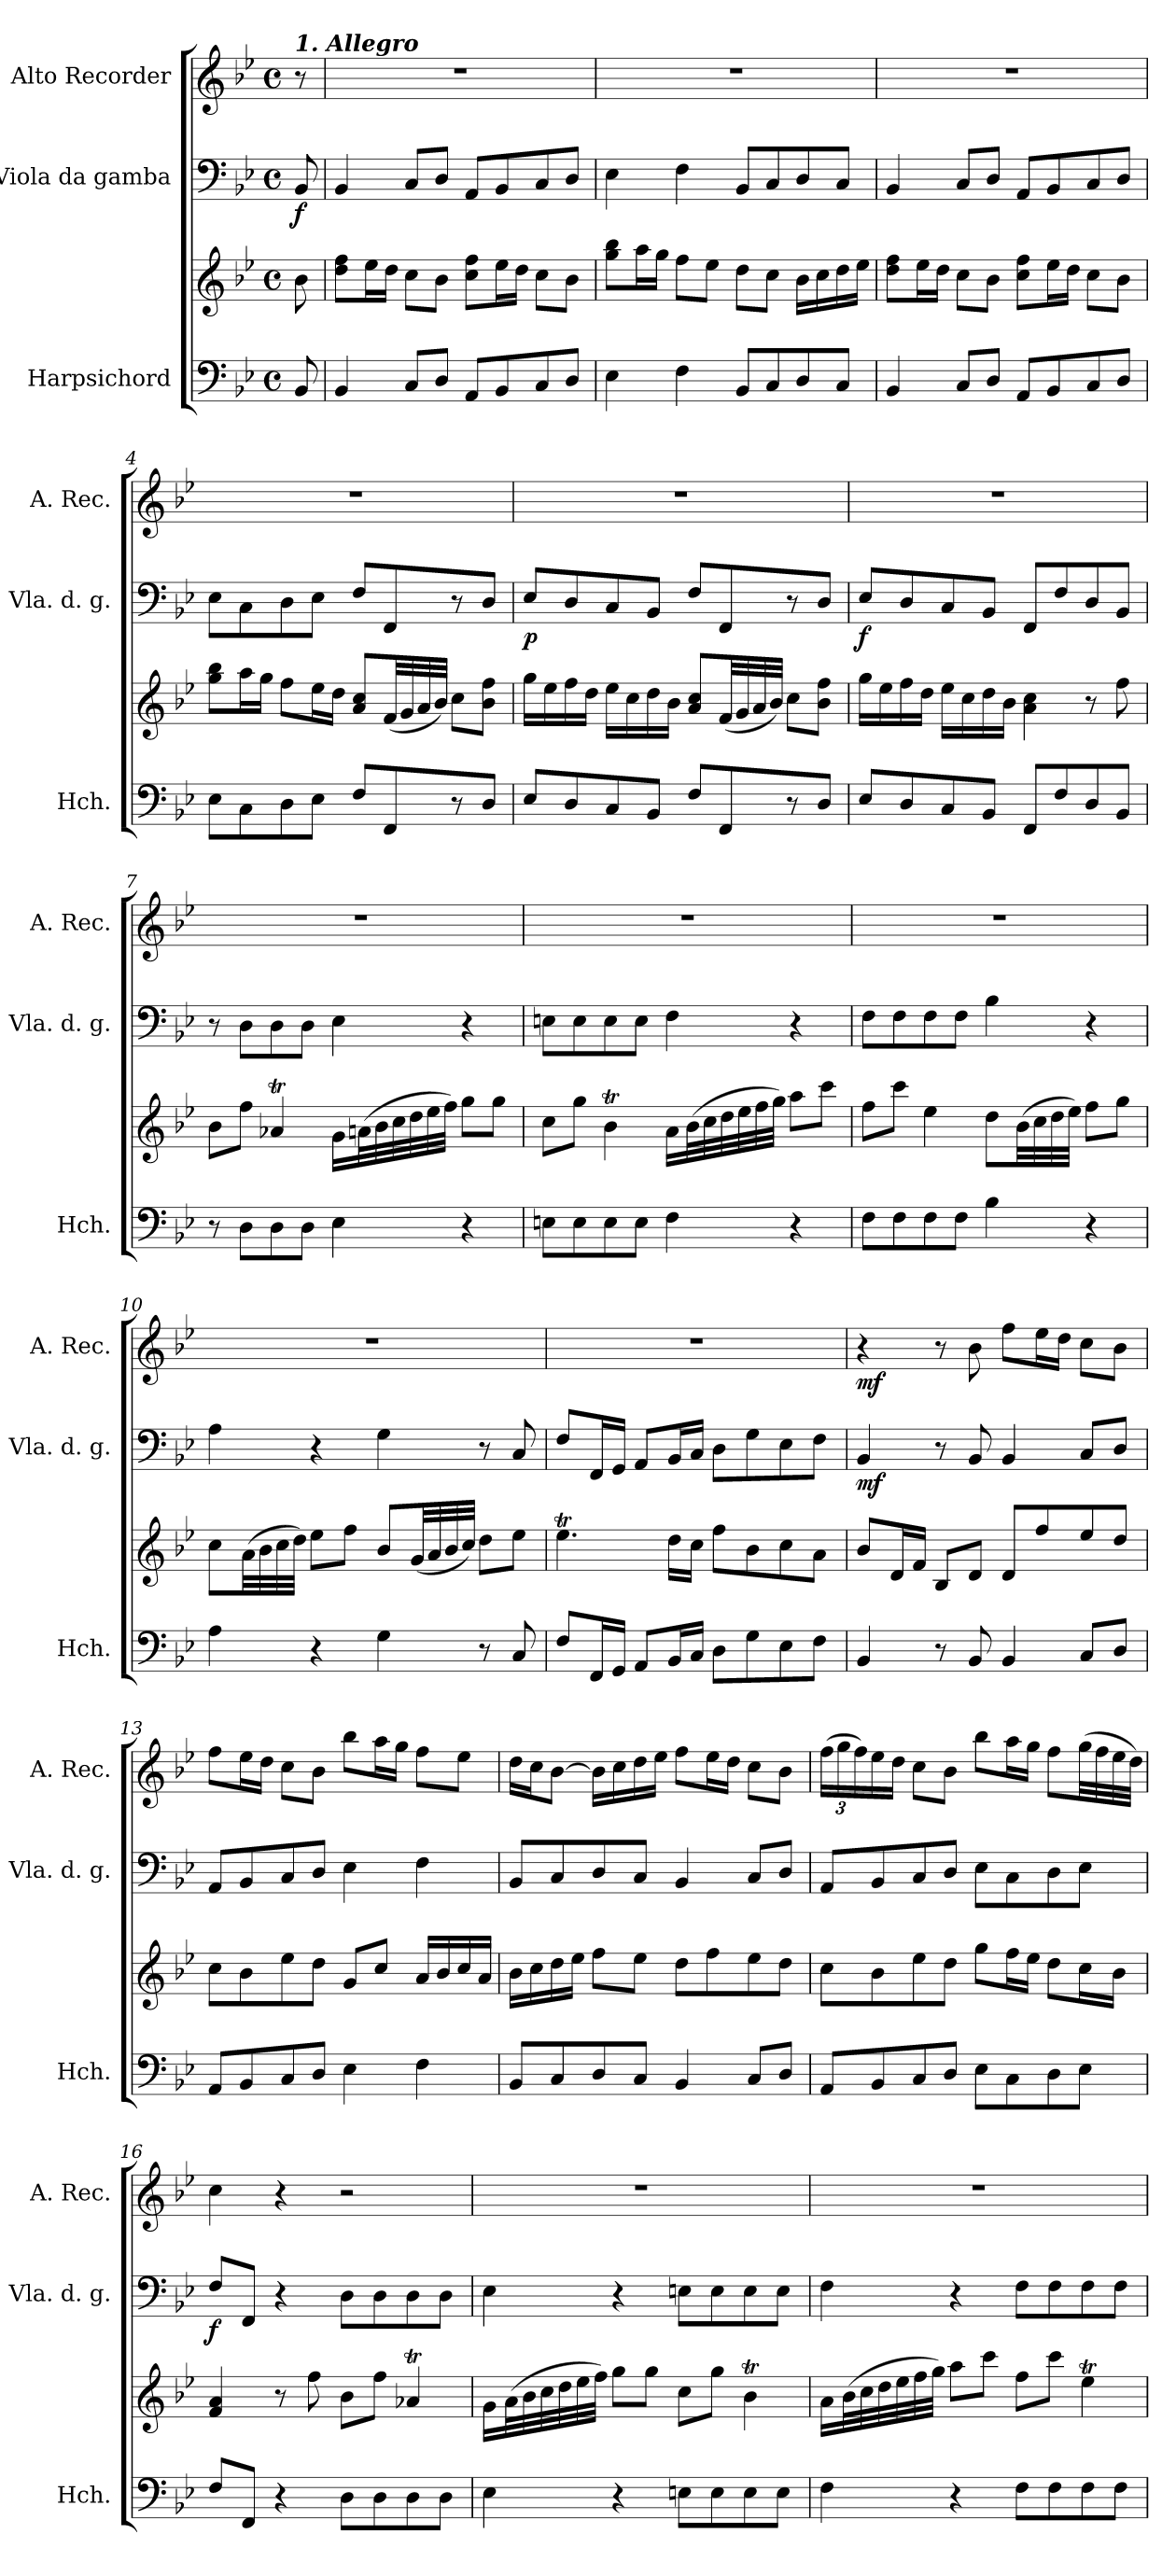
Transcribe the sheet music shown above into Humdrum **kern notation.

**kern	**kern	**kern	**dynam	**kern	**dynam
*part3	*part3	*part2	*part2	*part1	*part1
*staff4	*staff3	*staff2	*staff2	*staff1	*staff1
*I"Harpsichord	*	*I"Viola da gamba	*	*I"Alto Recorder	*
*I'Hch.	*	*I'Vla. d. g.	*	*I'A. Rec.	*
*clefF4	*clefG2	*clefF4	*	*clefG2	*
*k[b-e-]	*k[b-e-]	*k[b-e-]	*	*k[b-e-]	*
*B-:	*B-:	*B-:	*	*B-:	*
*M4/4	*M4/4	*M4/4	*	*M4/4	*
*met(c)	*met(c)	*met(c)	*	*met(c)	*
*MM100	*MM100	*MM100	*	*MM100	*
=	=	=	=	=	=
!	!	!	!	!LO:TX:a:Bi:t=1. Allegro	!
!	!	!	!LO:DY:b	!	!
8BB-/	8b-\	8BB-/	f	8r	.
=1	=1	=1	=1	=1	=1
4BB-/	8dd\ 8ff\L	4BB-/	.	1r	.
.	16ee-\L	.	.	.	.
.	16dd\JJ	.	.	.	.
8C/L	8cc\L	8C/L	.	.	.
8D/J	8b-\J	8D/J	.	.	.
8AA/L	8cc\ 8ff\L	8AA/L	.	.	.
8BB-/	16ee-\L	8BB-/	.	.	.
.	16dd\JJ	.	.	.	.
8C/	8cc\L	8C/	.	.	.
8D/J	8b-\J	8D/J	.	.	.
=2	=2	=2	=2	=2	=2
4E-\	8gg\ 8bb-\L	4E-\	.	1r	.
.	16aa\L	.	.	.	.
.	16gg\JJ	.	.	.	.
4F\	8ff\L	4F\	.	.	.
.	8ee-\J	.	.	.	.
8BB-/L	8dd\L	8BB-/L	.	.	.
8C/	8cc\J	8C/	.	.	.
8D/	16b-\LL	8D/	.	.	.
.	16cc\	.	.	.	.
8C/J	16dd\	8C/J	.	.	.
.	16ee-\JJ	.	.	.	.
=3	=3	=3	=3	=3	=3
4BB-/	8dd\ 8ff\L	4BB-/	.	1r	.
.	16ee-\L	.	.	.	.
.	16dd\JJ	.	.	.	.
8C/L	8cc\L	8C/L	.	.	.
8D/J	8b-\J	8D/J	.	.	.
8AA/L	8cc\ 8ff\L	8AA/L	.	.	.
8BB-/	16ee-\L	8BB-/	.	.	.
.	16dd\JJ	.	.	.	.
8C/	8cc\L	8C/	.	.	.
8D/J	8b-\J	8D/J	.	.	.
=4	=4	=4	=4	=4	=4
8E-\L	8gg\ 8bb-\L	8E-\L	.	1r	.
8C\	16aa\L	8C\	.	.	.
.	16gg\JJ	.	.	.	.
8D\	8ff\L	8D\	.	.	.
8E-\J	16ee-\L	8E-\J	.	.	.
.	16dd\JJ	.	.	.	.
8F/L	8a/ 8cc/L	8F/L	.	.	.
8FF/	(32f/LL	8FF/	.	.	.
.	32g/	.	.	.	.
.	32a/	.	.	.	.
.	32b-/JJJ)	.	.	.	.
8r	8cc\L	8r	.	.	.
8D/J	8b-\ 8ff\J	8D/J	.	.	.
=5	=5	=5	=5	=5	=5
!	!	!	!LO:DY:b	!	!
8E-/L	16gg\LL	8E-/L	p	1r	.
.	16ee-\	.	.	.	.
8D/	16ff\	8D/	.	.	.
.	16dd\JJ	.	.	.	.
8C/	16ee-\LL	8C/	.	.	.
.	16cc\	.	.	.	.
8BB-/J	16dd\	8BB-/J	.	.	.
.	16b-\JJ	.	.	.	.
8F/L	8a/ 8cc/L	8F/L	.	.	.
8FF/	(32f/LL	8FF/	.	.	.
.	32g/	.	.	.	.
.	32a/	.	.	.	.
.	32b-/JJJ)	.	.	.	.
8r	8cc\L	8r	.	.	.
8D/J	8b-\ 8ff\J	8D/J	.	.	.
!!LO:LB:g=z
=6	=6	=6	=6	=6	=6
!	!	!	!LO:DY:b	!	!
8E-/L	16gg\LL	8E-/L	f	1r	.
.	16ee-\	.	.	.	.
8D/	16ff\	8D/	.	.	.
.	16dd\JJ	.	.	.	.
8C/	16ee-\LL	8C/	.	.	.
.	16cc\	.	.	.	.
8BB-/J	16dd\	8BB-/J	.	.	.
.	16b-\JJ	.	.	.	.
8FF/L	4a\ 4cc\	8FF/L	.	.	.
8F/	.	8F/	.	.	.
8D/	8r	8D/	.	.	.
8BB-/J	8ff\	8BB-/J	.	.	.
=7	=7	=7	=7	=7	=7
8r	8b-\L	8r	.	1r	.
8D\L	8ff\J	8D\L	.	.	.
8D\	4a-XT/	8D\	.	.	.
8D\J	.	8D\J	.	.	.
4E-\	16g\LL	4E-\	.	.	.
.	(>32an\L	.	.	.	.
.	32b-\	.	.	.	.
.	32cc\	.	.	.	.
.	32dd\	.	.	.	.
.	32ee-\	.	.	.	.
.	32ff\JJJ)	.	.	.	.
4r	8gg\L	4r	.	.	.
.	8gg\J	.	.	.	.
=8	=8	=8	=8	=8	=8
8En\L	8cc\L	8En\L	.	1r	.
8E\	8gg\J	8E\	.	.	.
8E\	4b-T\	8E\	.	.	.
8E\J	.	8E\J	.	.	.
4F\	16a\LL	4F\	.	.	.
.	(>32b-\L	.	.	.	.
.	32cc\	.	.	.	.
.	32dd\	.	.	.	.
.	32ee-\	.	.	.	.
.	32ff\	.	.	.	.
.	32gg\JJJ)	.	.	.	.
4r	8aa\L	4r	.	.	.
.	8ccc\J	.	.	.	.
=9	=9	=9	=9	=9	=9
8F\L	8ff\L	8F\L	.	1r	.
8F\	8ccc\J	8F\	.	.	.
8F\	4ee-\	8F\	.	.	.
8F\J	.	8F\J	.	.	.
4B-\	8dd\L	4B-\	.	.	.
.	(>32b-\LL	.	.	.	.
.	32cc\	.	.	.	.
.	32dd\	.	.	.	.
.	32ee-\JJJ)	.	.	.	.
4r	8ff\L	4r	.	.	.
.	8gg\J	.	.	.	.
=10	=10	=10	=10	=10	=10
4A\	8cc\L	4A\	.	1r	.
.	(>32a\LL	.	.	.	.
.	32b-\	.	.	.	.
.	32cc\	.	.	.	.
.	32dd\JJJ)	.	.	.	.
4r	8ee-\L	4r	.	.	.
.	8ff\J	.	.	.	.
4G\	8b-/L	4G\	.	.	.
.	(32g/LL	.	.	.	.
.	32a/	.	.	.	.
.	32b-/	.	.	.	.
.	32cc/JJJ)	.	.	.	.
8r	8dd\L	8r	.	.	.
8C/	8ee-\J	8C/	.	.	.
!!LO:LB:g=z
=11	=11	=11	=11	=11	=11
8F/L	4.ee-T\	8F/L	.	1r	.
16FF/L	.	16FF/L	.	.	.
16GG/JJ	.	16GG/JJ	.	.	.
8AA/L	.	8AA/L	.	.	.
16BB-/L	16dd\LL	16BB-/L	.	.	.
16C/JJ	16cc\JJ	16C/JJ	.	.	.
8D\L	8ff\L	8D\L	.	.	.
8G\	8b-\	8G\	.	.	.
8E-\	8cc\	8E-\	.	.	.
8F\J	8a\J	8F\J	.	.	.
=12	=12	=12	=12	=12	=12
!	!	!	!LO:DY:b	!	!LO:DY:b
4BB-/	8b-/L	4BB-/	mf	4r	mf
.	16d/L	.	.	.	.
.	16f/JJ	.	.	.	.
8r	8B-/L	8r	.	8r	.
8BB-/	8d/J	8BB-/	.	8b-\	.
4BB-/	8d/L	4BB-/	.	8ff\L	.
.	8ff/	.	.	16ee-\L	.
.	.	.	.	16dd\JJ	.
8C/L	8ee-/	8C/L	.	8cc\L	.
8D/J	8dd/J	8D/J	.	8b-\J	.
=13	=13	=13	=13	=13	=13
8AA/L	8cc\L	8AA/L	.	8ff\L	.
8BB-/	8b-\	8BB-/	.	16ee-\L	.
.	.	.	.	16dd\JJ	.
8C/	8ee-\	8C/	.	8cc\L	.
8D/J	8dd\J	8D/J	.	8b-\J	.
4E-\	8g/L	4E-\	.	8bb-\L	.
.	8cc/J	.	.	16aa\L	.
.	.	.	.	16gg\JJ	.
4F\	16a/LL	4F\	.	8ff\L	.
.	16b-/	.	.	.	.
.	16cc/	.	.	8ee-\J	.
.	16a/JJ	.	.	.	.
=14	=14	=14	=14	=14	=14
8BB-/L	16b-\LL	8BB-/L	.	16dd\LL	.
.	16cc\	.	.	16cc\J	.
8C/	16dd\	8C/	.	[8b-\J	.
.	16ee-\JJ	.	.	.	.
8D/	8ff\L	8D/	.	16b-\LL]	.
.	.	.	.	16cc\	.
8C/J	8ee-\J	8C/J	.	16dd\	.
.	.	.	.	16ee-\JJ	.
4BB-/	8dd\L	4BB-/	.	8ff\L	.
.	8ff\	.	.	16ee-\L	.
.	.	.	.	16dd\JJ	.
8C/L	8ee-\	8C/L	.	8cc\L	.
8D/J	8dd\J	8D/J	.	8b-\J	.
=15	=15	=15	=15	=15	=15
*	*	*	*	*Xbrackettup	*
8AA/L	8cc\L	8AA/L	.	(>24ff\LL	.
.	.	.	.	24gg\	.
.	.	.	.	24ff\)	.
8BB-/	8b-\	8BB-/	.	16ee-\	.
.	.	.	.	16dd\JJ	.
8C/	8ee-\	8C/	.	8cc\L	.
8D/J	8dd\J	8D/J	.	8b-\J	.
8E-\L	8gg\L	8E-\L	.	8bb-\L	.
8C\	16ff\L	8C\	.	16aa\L	.
.	16ee-\JJ	.	.	16gg\JJ	.
8D\	8dd\L	8D\	.	8ff\L	.
8E-\J	16cc\L	8E-\J	.	(>32gg\LL	.
.	.	.	.	32ff\	.
.	16b-\JJ	.	.	32ee-\	.
.	.	.	.	32dd\JJJ)	.
=16	=16	=16	=16	=16	=16
!	!	!	!LO:DY:b	!	!
8F/L	4f/ 4a/	8F/L	f	4cc\	.
8FF/J	.	8FF/J	.	.	.
4r	8r	4r	.	4r	.
.	8ff\	.	.	.	.
8D\L	8b-\L	8D\L	.	2r	.
8D\	8ff\J	8D\	.	.	.
8D\	4a-XT/	8D\	.	.	.
8D\J	.	8D\J	.	.	.
!!LO:LB:g=z
=17	=17	=17	=17	=17	=17
4E-\	16g\LL	4E-\	.	1r	.
.	(>32a\L	.	.	.	.
.	32b-\	.	.	.	.
.	32cc\	.	.	.	.
.	32dd\	.	.	.	.
.	32ee-\	.	.	.	.
.	32ff\JJJ)	.	.	.	.
4r	8gg\L	4r	.	.	.
.	8gg\J	.	.	.	.
8En\L	8cc\L	8En\L	.	.	.
8E\	8gg\J	8E\	.	.	.
8E\	4b-T\	8E\	.	.	.
8E\J	.	8E\J	.	.	.
=18	=18	=18	=18	=18	=18
4F\	16a\LL	4F\	.	1r	.
.	(>32b-\L	.	.	.	.
.	32cc\	.	.	.	.
.	32dd\	.	.	.	.
.	32ee-\	.	.	.	.
.	32ff\	.	.	.	.
.	32gg\JJJ)	.	.	.	.
4r	8aa\L	4r	.	.	.
.	8ccc\J	.	.	.	.
8F\L	8ff\L	8F\L	.	.	.
8F\	8ccc\J	8F\	.	.	.
8F\	4ee-T\	8F\	.	.	.
8F\J	.	8F\J	.	.	.
=	=	=	=	=	=
*-	*-	*-	*-	*-	*-
